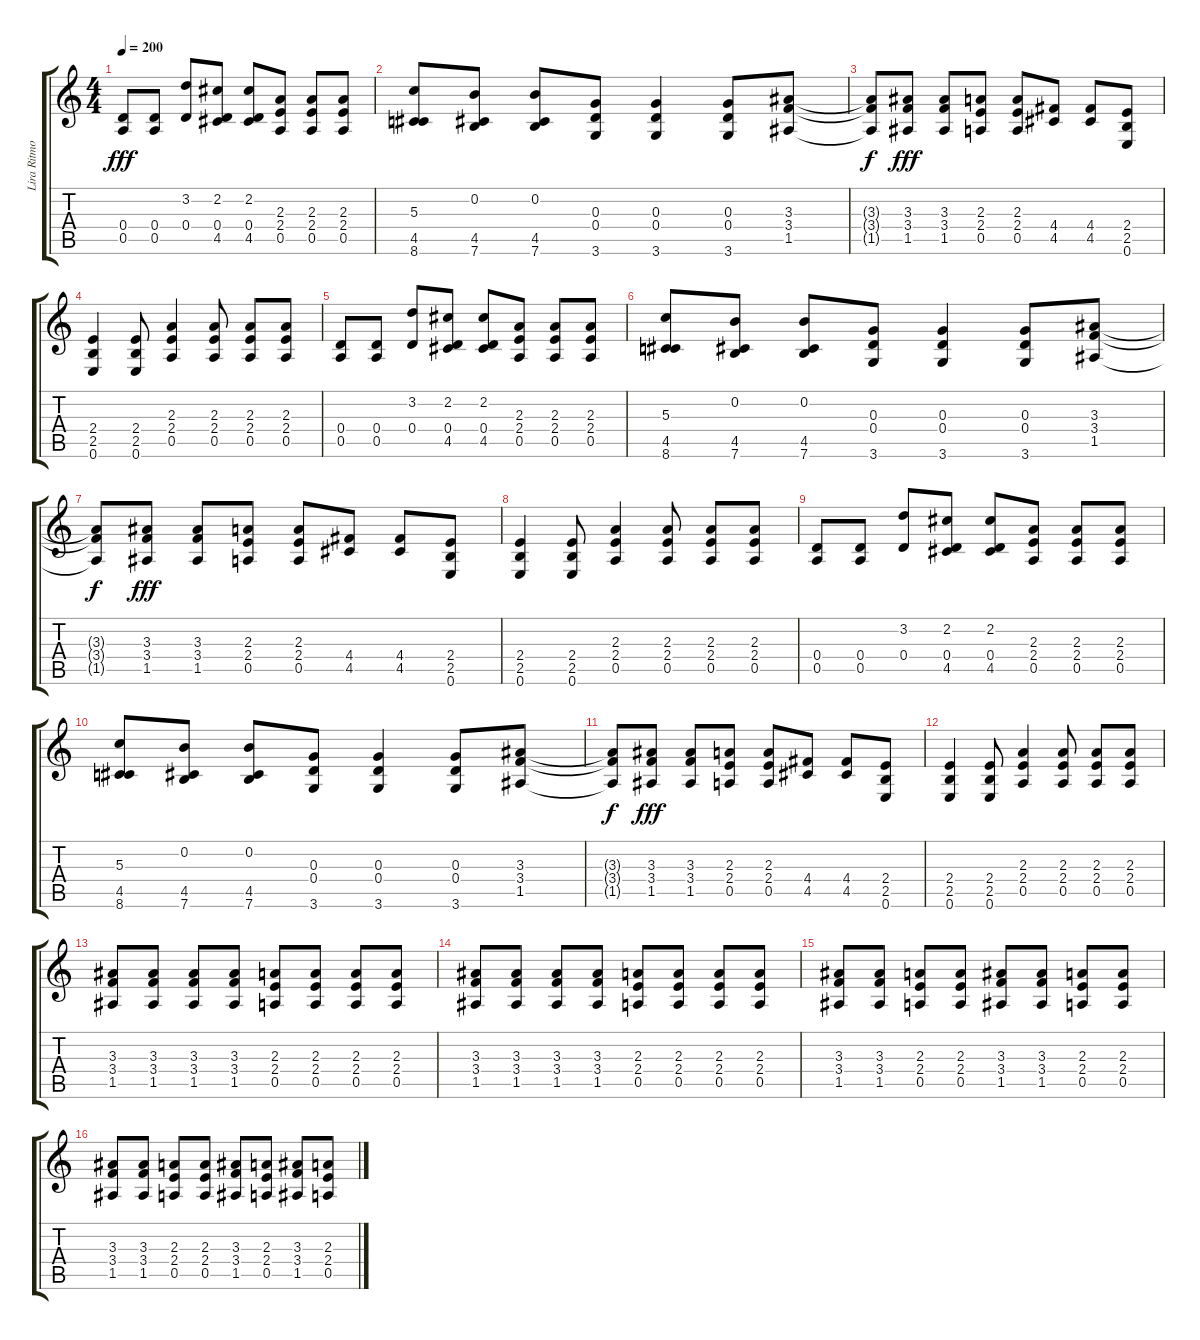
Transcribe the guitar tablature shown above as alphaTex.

\track ("Lira Ritmo" "Lira Ritmo") {instrument distortionguitar}
\staff {score tabs}
\tuning (E4 B3 G3 D3 A2 E2) {hide}
\ts (4 4)
\tempo 200
\clef g2
\ks c
(0.4 0.5).8{dy fff} (0.4 0.5).8 (3.2 0.4).8 (2.2 0.4 4.5).8 (2.2 0.4 4.5).8 (2.3 2.4 0.5).8 (2.3 2.4 0.5).8 (2.3 2.4 0.5).8 |
(5.3 4.5 8.6).8 (0.2 4.5 7.6).8 (0.2 4.5 7.6).8 (0.3 0.4 3.6).8 (0.3 0.4 3.6).4 (0.3 0.4 3.6).8 (3.3 3.4 1.5).8 |
(3.3{t} 3.4{t} 1.5{t}).8{dy f} (3.3 3.4 1.5).8{dy fff} (3.3 3.4 1.5).8 (2.3 2.4 0.5).8 (2.3 2.4 0.5).8 (4.4 4.5).8 (4.4 4.5).8 (2.4 2.5 0.6).8 |
(2.4 2.5 0.6).4 (2.4 2.5 0.6).8 (2.3 2.4 0.5).4 (2.3 2.4 0.5).8 (2.3 2.4 0.5).8 (2.3 2.4 0.5).8 |
(0.4 0.5).8 (0.4 0.5).8 (3.2 0.4).8 (2.2 0.4 4.5).8 (2.2 0.4 4.5).8 (2.3 2.4 0.5).8 (2.3 2.4 0.5).8 (2.3 2.4 0.5).8 |
(5.3 4.5 8.6).8 (0.2 4.5 7.6).8 (0.2 4.5 7.6).8 (0.3 0.4 3.6).8 (0.3 0.4 3.6).4 (0.3 0.4 3.6).8 (3.3 3.4 1.5).8 |
(3.3{t} 3.4{t} 1.5{t}).8{dy f} (3.3 3.4 1.5).8{dy fff} (3.3 3.4 1.5).8 (2.3 2.4 0.5).8 (2.3 2.4 0.5).8 (4.4 4.5).8 (4.4 4.5).8 (2.4 2.5 0.6).8 |
(2.4 2.5 0.6).4 (2.4 2.5 0.6).8 (2.3 2.4 0.5).4 (2.3 2.4 0.5).8 (2.3 2.4 0.5).8 (2.3 2.4 0.5).8 |
(0.4 0.5).8 (0.4 0.5).8 (3.2 0.4).8 (2.2 0.4 4.5).8 (2.2 0.4 4.5).8 (2.3 2.4 0.5).8 (2.3 2.4 0.5).8 (2.3 2.4 0.5).8 |
(5.3 4.5 8.6).8 (0.2 4.5 7.6).8 (0.2 4.5 7.6).8 (0.3 0.4 3.6).8 (0.3 0.4 3.6).4 (0.3 0.4 3.6).8 (3.3 3.4 1.5).8 |
(3.3{t} 3.4{t} 1.5{t}).8{dy f} (3.3 3.4 1.5).8{dy fff} (3.3 3.4 1.5).8 (2.3 2.4 0.5).8 (2.3 2.4 0.5).8 (4.4 4.5).8 (4.4 4.5).8 (2.4 2.5 0.6).8 |
(2.4 2.5 0.6).4 (2.4 2.5 0.6).8 (2.3 2.4 0.5).4 (2.3 2.4 0.5).8 (2.3 2.4 0.5).8 (2.3 2.4 0.5).8 |
(3.3 3.4 1.5).8 (3.3 3.4 1.5).8 (3.3 3.4 1.5).8 (3.3 3.4 1.5).8 (2.3 2.4 0.5).8 (2.3 2.4 0.5).8 (2.3 2.4 0.5).8 (2.3 2.4 0.5).8 |
(3.3 3.4 1.5).8 (3.3 3.4 1.5).8 (3.3 3.4 1.5).8 (3.3 3.4 1.5).8 (2.3 2.4 0.5).8 (2.3 2.4 0.5).8 (2.3 2.4 0.5).8 (2.3 2.4 0.5).8 |
(3.3 3.4 1.5).8 (3.3 3.4 1.5).8 (2.3 2.4 0.5).8 (2.3 2.4 0.5).8 (3.3 3.4 1.5).8 (3.3 3.4 1.5).8 (2.3 2.4 0.5).8 (2.3 2.4 0.5).8 |
(3.3 3.4 1.5).8 (3.3 3.4 1.5).8 (2.3 2.4 0.5).8 (2.3 2.4 0.5).8 (3.3 3.4 1.5).8 (2.3 2.4 0.5).8 (3.3 3.4 1.5).8 (2.3 2.4 0.5).8
